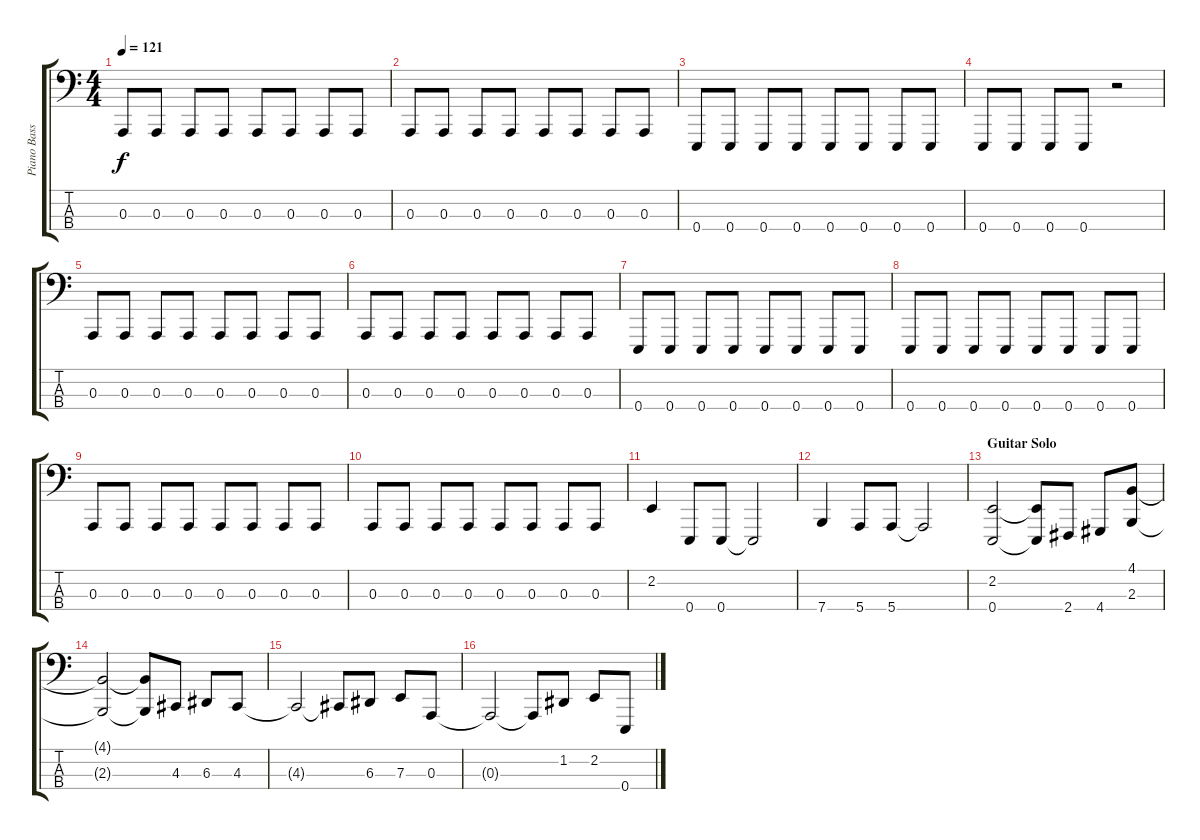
\track ("Piano Bass (Jonathan Cain)" "Piano Bass") {instrument acousticgrandpiano}
\staff {score tabs}
\tuning (G2 D2 A1 E1) {hide}
\ts (4 4)
\tempo 121
\clef f4
\ks c
0.3.8{dy f} 0.3.8 0.3.8 0.3.8 0.3.8 0.3.8 0.3.8 0.3.8 |
0.3.8 0.3.8 0.3.8 0.3.8 0.3.8 0.3.8 0.3.8 0.3.8 |
0.4.8 0.4.8 0.4.8 0.4.8 0.4.8 0.4.8 0.4.8 0.4.8 |
0.4.8 0.4.8 0.4.8 0.4.8 r.2 |
0.3.8 0.3.8 0.3.8 0.3.8 0.3.8 0.3.8 0.3.8 0.3.8 |
0.3.8 0.3.8 0.3.8 0.3.8 0.3.8 0.3.8 0.3.8 0.3.8 |
0.4.8 0.4.8 0.4.8 0.4.8 0.4.8 0.4.8 0.4.8 0.4.8 |
0.4.8 0.4.8 0.4.8 0.4.8 0.4.8 0.4.8 0.4.8 0.4.8 |
0.3.8 0.3.8 0.3.8 0.3.8 0.3.8 0.3.8 0.3.8 0.3.8 |
0.3.8 0.3.8 0.3.8 0.3.8 0.3.8 0.3.8 0.3.8 0.3.8 |
2.2.4 0.4.8 0.4.8 0.4{t}.2 |
7.4.4 5.4.8 5.4.8 5.4{t}.2 |
\section ("" "Guitar Solo")
(2.2 0.4).2 (2.2{t} 0.4{t}).8 2.4.8 4.4.8 (4.1 2.3).8 |
(4.1{t} 2.3{t}).2 (4.1{t} 2.3{t}).8 4.3.8 6.3.8 4.3.8 |
4.3{t}.2 4.3{t}.8 6.3.8 7.3.8 0.3.8 |
0.3{t}.2 0.3{t}.8 1.2.8 2.2.8 0.4.8
